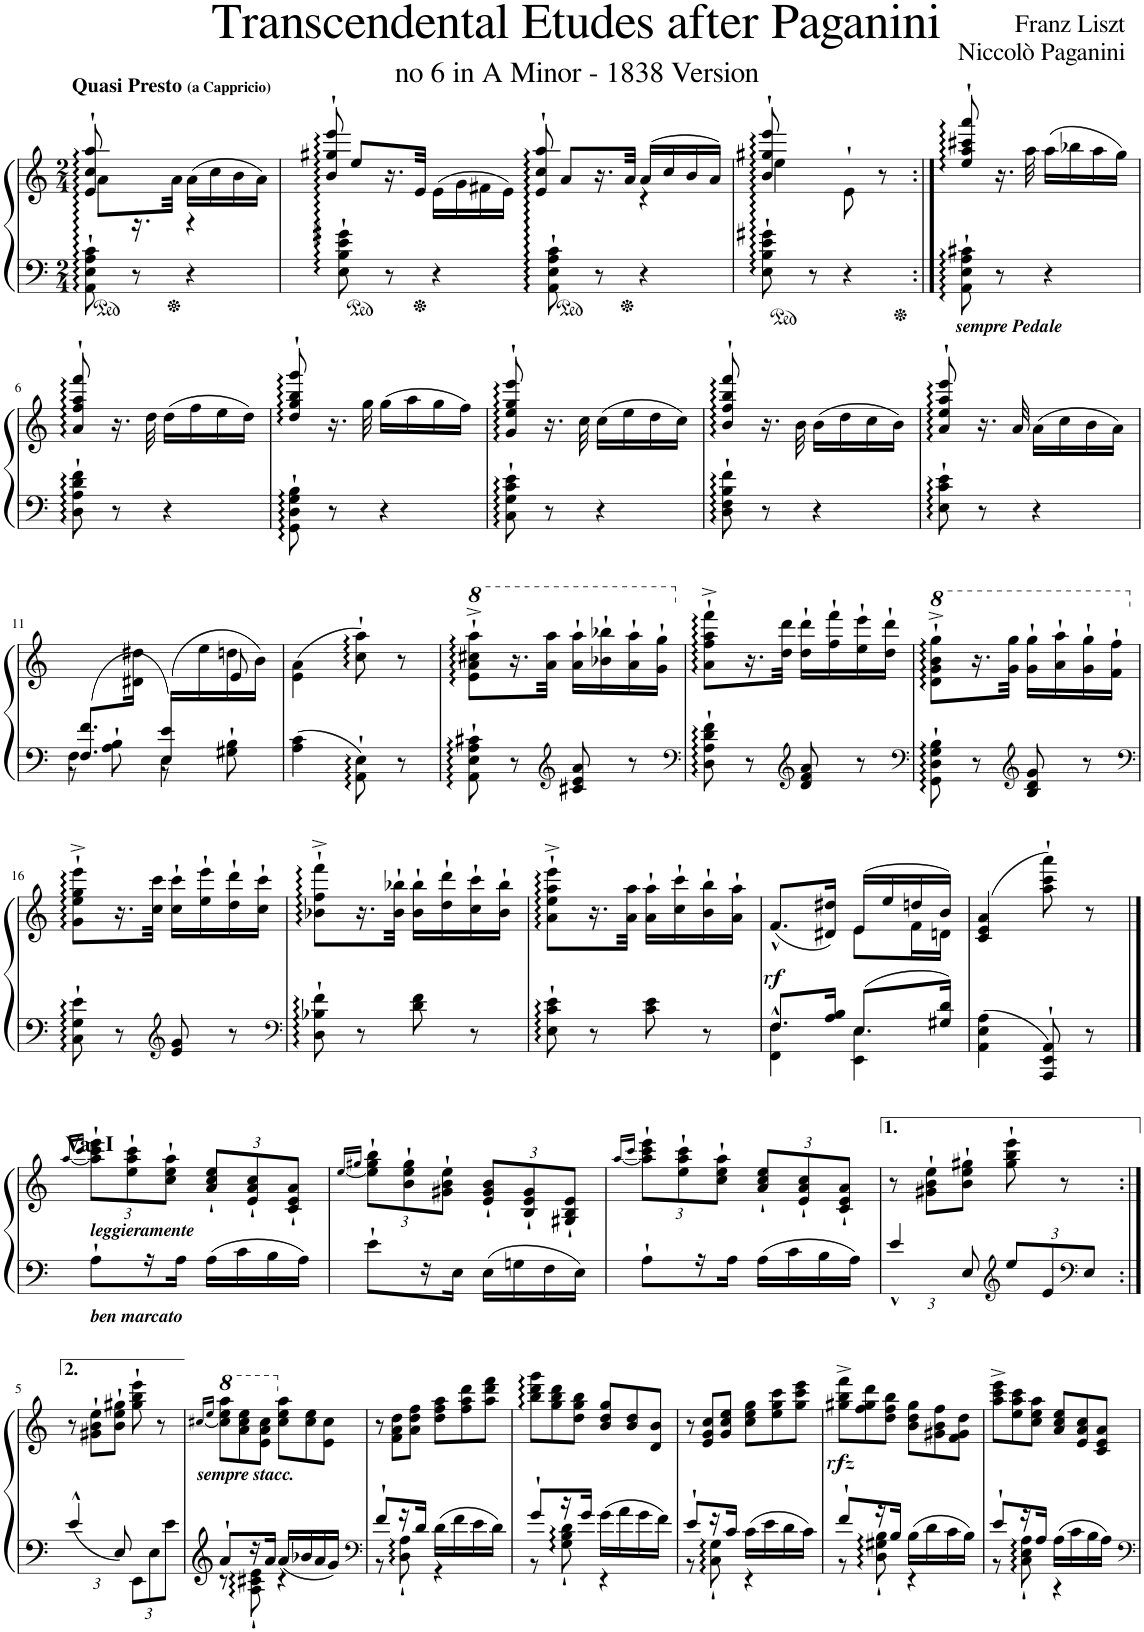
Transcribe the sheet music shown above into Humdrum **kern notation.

**kern	**kern	**dynam
*part1	*part1	*part1
*staff2	*staff1	*staff1/2
*I"Piano	*	*
*I'Pno.	*	*
*clefF4	*clefG2	*
*k[]	*k[]	*
*M2/4	*M2/4	*
*	*ped	*
=1	=1	=1
*	*^	*
*	*	*^	*
!	!LO:TX:a:B:t=Quasi Presto	!	!	!
!	!LO:TX:a:t=(a Cappricio)	!	!	!
8AA\` 8E\` 8A\` 8c\`	8a\L	8e/` 8cc/` 8aa/`	8AA` 8E` 8A` 8c` 8e` 8a` 8cc` 8aa`	.
8r	16.r	8ryy	8ryy	.
.	32a\JJk	.	.	.
*	*Xped	*	*	*
4r	(16a\LL	4ryy	4r	.
.	16cc\	.	.	.
.	16b\	.	.	.
.	16a\JJ)	.	.	.
=2	=2	=2	=2	=2
*	*ped	*	*	*
8E\` 8B\` 8e\` 8g#X\`	8ee/L	8b/` 8gg#X/` 8eee/`	8E` 8B` 8e` 8g#X` 8b` 8ee` 8gg#` 8eee`	.
8r	16.r	8ryy	8ryy	.
.	32e/JJk	.	.	.
*	*Xped	*	*	*
4r	(16e\LL	4ryy	4ryy	.
.	16g#\	.	.	.
.	16f#X\	.	.	.
.	16e\JJ)	.	.	.
=3	=3	=3	=3	=3
*	*ped	*	*	*
8AA\` 8E\` 8A\` 8c\`	8a/L	8e/` 8cc/` 8aa/`	8AA` 8E` 8A` 8c` 8e` 8a` 8cc` 8aa`	.
8r	16.r	8ryy	8ryy	.
.	32a/JJk	.	.	.
*	*Xped	*	*	*
4r	(16a/LL	4ryy	4r	.
.	16cc/	.	.	.
.	16b/	.	.	.
.	16a/JJ)	.	.	.
=4	=4	=4	=4	=4
8E\` 8B\` 8e\` 8g#X\`	4ee\	8b/` 8gg#X/` 8eee/`	8E` 8B` 8e` 8g#X` 8b` 8ee` 8gg#` 8eee`	.
8r	.	4.ryy	4.ryy	.
4r	8e`\	.	.	.
.	8r	.	.	.
*	*v	*v	*v	*
=5:|!	=5:|!	=5:|!
!LO:TX:b:Bi:t=sempre Pedale	!	!
8AA\` 8E\` 8A\` 8c#X\`	8ee/`> 8aa/`> 8ccc#X/`> 8aaa/`>	.
8r	16.r	.
.	32aa\	.
4r	(16aa\LL	.
.	16bb-X\	.
.	16aa\	.
.	16gg\JJ)	.
!!LO:LB:g=z
=6	=6	=6
8D\` 8A\` 8d\` 8f\`	8a/`> 8ff/`> 8aa/`> 8fff/`>	.
8r	16.r	.
.	32dd\	.
4r	(16dd\LL	.
.	16ff\	.
.	16ee\	.
.	16dd\JJ)	.
=7	=7	=7
8GG\` 8D\` 8G\` 8B\`	8dd/`> 8gg/`> 8bb/`> 8ggg/`>	.
8r	16.r	.
.	32gg\	.
4r	(16gg\LL	.
.	16aa\	.
.	16gg\	.
.	16ff\JJ)	.
=8	=8	=8
8C\` 8G\` 8c\` 8e\`	8g/`> 8ee/`> 8gg/`> 8eee/`>	.
8r	16.r	.
.	32cc\	.
4r	(16cc\LL	.
.	16ee\	.
.	16dd\	.
.	16cc\JJ)	.
=9	=9	=9
8D\` 8F\` 8B\` 8f\`	8b/`> 8ff/`> 8bb/`> 8fff/`>	.
8r	16.r	.
.	32b\	.
4r	(16b\LL	.
.	16dd\	.
.	16cc\	.
.	16b\JJ)	.
=10	=10	=10
8E\` 8c\` 8e\`	8a/`> 8ee/`> 8aa/`> 8eee/`>	.
8r	16.r	.
.	32a/	.
4r	(16a\LL	.
.	16cc\	.
.	16b\	.
.	16a\JJ)	.
!!LO:LB:g=z
=11	=11	=11
*^	*^	*
*	*^	*	*	*
8.F/ 8.f/L	4F\	8r	8.ryy	4.ryy	.
.	.	8A\`> 8B\`>	.	.	.
16ryy	.	.	16d#X\ 16dd#X\Jk	.	.
(16E/ 16e/LL	4E\	8r	16ryy	.	.
8.ryy	.	.	16ee\	.	.
.	.	8G#X\`> 8B\`>	16ddn\	8e/	.
.	.	.	16b\JJ)	.	.
*v	*v	*v	*	*	*
*	*v	*v	*
=12	=12	=12
4A\ 4c\	(4e\ 4a\	.
8AA\` 8E\`	8cc\` 8aa\`)	.
8r	8r	.
=13	=13	=13
*	*8va	*
8AA\` 8E\` 8A\` 8c#X\`	8ee\`^ 8aa\`^ 8ccc#X\`^ 8aaa\`^L	.
8r	16.r	.
.	32aa\ 32aaa\JJk	.
*clefG2	*	*
8c#X/ 8e/ 8a/	16aa\` 16aaa\`LL	.
.	16bb-X\` 16bbb-X\`	.
8r	16aa\` 16aaa\`	.
.	16gg\` 16ggg\`JJ	.
=14	=14	=14
*clefF4	*	*
*	*X8va	*
8D\` 8A\` 8d\` 8f\`	8a\`>^> 8ff\`>^> 8aa\`>^> 8fff\`>^>L	.
8r	16.r	.
.	32dd\ 32ddd\JJk	.
*clefG2	*	*
8d/ 8f/ 8a/	16dd\` 16ddd\`LL	.
.	16ff\` 16fff\`	.
8r	16ee\` 16eee\`	.
.	16dd\` 16ddd\`JJ	.
=15	=15	=15
*clefF4	*	*
*	*8va	*
8GG\` 8D\` 8G\` 8B\`	8dd\`>^ 8gg\`>^ 8bb\`>^ 8ggg\`>^L	.
8r	16.r	.
.	32gg\ 32ggg\JJk	.
*clefG2	*	*
8B/ 8d/ 8g/	16gg\` 16ggg\`LL	.
.	16aa\` 16aaa\`	.
8r	16gg\` 16ggg\`	.
.	16ff\` 16fff\`JJ	.
!!LO:LB:g=z
=16	=16	=16
*clefF4	*	*
*	*X8va	*
8C\` 8G\` 8e\`	8g\`>^ 8ee\`>^ 8gg\`>^ 8eee\`>^L	.
8r	16.r	.
.	32cc\ 32ccc\JJk	.
*clefG2	*	*
8e/ 8g/	16cc\` 16ccc\`LL	.
.	16ee\` 16eee\`	.
8r	16dd\` 16ddd\`	.
.	16cc\` 16ccc\`JJ	.
=17	=17	=17
*clefF4	*	*
8D\` 8B-X\` 8f\`	8b-X\`>^ 8ff\`>^ 8fff\`>^L	.
8r	16.r	.
.	32b-\` 32bb-X\`JJk	.
8d\ 8f\	16b-\` 16bb-\`LL	.
.	16dd\` 16ddd\`	.
8r	16cc\` 16ccc\`	.
.	16b-\` 16bb-\`JJ	.
=18	=18	=18
8E\` 8c\` 8e\`	8a\`>^ 8ee\`>^ 8aa\`>^ 8eee\`>^L	.
8r	16.r	.
.	32a\ 32aa\JJk	.
8c\ 8e\	16a\` 16aa\`LL	.
.	16cc\` 16ccc\`	.
8r	16b\` 16bb\`	.
.	16a\` 16aa\`JJ	.
=19	=19	=19
!LO:N:head=solid	!	!LO:DY:b
*^	*^	*
8.F/L	4FF\^^ 4F\^^	(8.f^^/L	4ryy	rf
16A/ 16B/Jk	.	16d#X/ 16dd#X/Jk)	.	.
!LO:N:head=solid	!	!	!	!
8.E/L	4EE\ 4E\	(16e/LL	8e\L	.
.	.	16ee/	.	.
.	.	16ddn/	16f\L	.
16G#X/ 16d/Jk	.	16b/JJ)	16dn\JJ	.
*v	*v	*	*	*
*	*v	*v	*
=20	=20	=20
4AA\ 4E\ 4A\	(4c/ 4e/ 4a/	.
8AAA/`> 8EE/`> 8AA/`>	8aa\` 8ccc\` 8aaa\`)	.
8r	8r	.
!!LO:LB:g=z
==1	==1	==1
.	[<16qaa/LL	.
.	16qccc/JJ_	.
*	*Xbrackettup	*
!	!LO:TX:a:B:t=Var I	!
!	!LO:TX:b:Bi:t=leggieramente	!
!LO:TX:b:Bi:t=ben marcato	!	!
8A`>\L	12aa\]` 12ccc\` 12eee\`L	.
.	12ee\` 12aa\` 12ccc\`	.
16r	.	.
.	12cc\` 12ee\` 12aa\`J	.
16A\JJ	.	.
16A\LL	12a/` 12cc/` 12ee/`L	.
16c\	.	.
.	12e/` 12a/` 12cc/`	.
16B\	.	.
.	12c/` 12e/` 12a/`J	.
16A\JJ	.	.
=2	=2	=2
.	[<16qee/LL	.
.	16qgg#X/JJ_	.
8e`>\L	12ee\]` 12gg#\` 12bb\`L	.
.	12b\` 12ee\` 12gg#\`	.
16r	.	.
.	12g#X\` 12b\` 12ee\`J	.
16E\JJ	.	.
16E\LL	12e/` 12g#/` 12b/`L	.
16Gn\	.	.
.	12B/` 12e/` 12g#/`	.
16F\	.	.
.	12G#X/` 12B/` 12e/`J	.
16E\JJ	.	.
=3	=3	=3
.	[<16qaa/LL	.
.	16qccc/JJ_	.
8A`\L	12aa\]` 12ccc\` 12eee\`L	.
.	12ee\` 12aa\` 12ccc\`	.
16r	.	.
.	12cc\` 12ee\` 12aa\`J	.
16A\JJ	.	.
16A\LL	12a/` 12cc/` 12ee/`L	.
16c\	.	.
.	12e/` 12a/` 12cc/`	.
16B\	.	.
.	12c/` 12e/` 12a/`J	.
16A\JJ	.	.
=4	=4	=4
*Xbrackettup	*brackettup	*
6e^^/	12r	.
.	12g#X\` 12b\` 12ee\`L	.
12E/	12b\` 12ee\` 12gg#X\`J	.
*clefG2	*	*
12ee/L	8gg#\` 8bb\` 8eee\`	.
12e/	.	.
.	8r	.
*clefF4	*	*
12E/J	.	.
!!LO:LB:g=z
=5:|!	=5:|!	=5:|!
6e^^/	12r	.
.	12g#X\` 12b\` 12ee\`L	.
12E/	12b\` 12ee\` 12gg#X\`J	.
12EE\L	8gg#\` 8bb\` 8eee\`	.
12E\	.	.
.	8r	.
12e\J	.	.
=6	=6	=6
.	[<16qccc#X/LL	.
.	16qeee/JJ_	.
*^	*	*
!	!	!LO:TX:b:Bi:t=sempre stacc.	!
8a`/L	8r	12ccc#\]` 12eee\` 12aaa\`L	.
.	.	12aa\` 12ccc#\` 12eee\`	.
16r	8A\`< 8c#X\`< 8e\`<	.	.
.	.	12ee\` 12aa\` 12ccc#\`J	.
16a/JJ	.	.	.
*	*	*Xbrackettup	*
16a/LL	4r	12cc#\` 12ee\` 12aa\`L	.
16b-X/	.	.	.
.	.	12cc#\` 12ee\`	.
16a/	.	.	.
.	.	12e\` 12cc#\`J	.
16g/JJ	.	.	.
=7	=7	=7	=7
*clefF4	*	*	*
*	*	*brackettup	*
8f`>/L	8r	12r	.
.	.	12f\` 12a\` 12dd\`L	.
16r	8D\` 8A\`	.	.
.	.	12a\` 12dd\` 12ff\`J	.
16d/JJ	.	.	.
*	*	*Xbrackettup	*
16d\LL	4r	12dd\` 12ff\` 12aa\`L	.
16f\	.	.	.
.	.	12ff\` 12aa\` 12ddd\`	.
16e\	.	.	.
.	.	12aa\` 12ddd\` 12fff\`J	.
16d\JJ	.	.	.
=8	=8	=8	=8
8g`>/L	8r	12bb\` 12ddd\` 12ggg\`L	.
.	.	12gg\` 12bb\` 12ddd\`	.
16r	8G\` 8B\` 8d\`	.	.
.	.	12dd\` 12gg\` 12bb\`J	.
16g/JJ	.	.	.
16g\LL	4r	12b/` 12dd/` 12gg/`L	.
16a\	.	.	.
.	.	12b/` 12dd/`	.
16g\	.	.	.
.	.	12d/` 12b/`J	.
16f\JJ	.	.	.
=9	=9	=9	=9
*	*	*brackettup	*
8e`>/L	8r	12r	.
.	.	12e/` 12g/` 12cc/`L	.
16r	8C\` 8G\`	.	.
.	.	12g/` 12cc/` 12ee/`J	.
16c/JJ	.	.	.
*	*	*Xbrackettup	*
16c\LL	4r	12cc\` 12ee\` 12gg\`L	.
16e\	.	.	.
.	.	12ee\` 12gg\` 12ccc\`	.
16d\	.	.	.
.	.	12gg\` 12ccc\` 12eee\`J	.
16c\JJ	.	.	.
=10	=10	=10	=10
!	!	!	!LO:DY:b
8f`>/L	8r	12gg#X\`^ 12bb\`^ 12fff\`^L	rfz
.	.	12ff\` 12gg#\` 12ddd\`	.
16r	8D\` 8G#X\` 8B\`	.	.
.	.	12dd\` 12ff\` 12bb\`J	.
16B/JJ	.	.	.
16B\LL	4r	12b\` 12dd\` 12gg#\`L	.
16d\	.	.	.
.	.	12g#X\` 12b\` 12ff\`	.
16c\	.	.	.
.	.	12f\` 12g#\` 12dd\`J	.
16B\JJ	.	.	.
=11	=11	=11	=11
8e`>/L	8r	12aa\`^ 12ccc\`^ 12eee\`^L	.
.	.	12ee\` 12aa\` 12ccc\`	.
16r	8C\` 8E\` 8A\`	.	.
.	.	12cc\` 12ee\` 12aa\`J	.
16A/JJ	.	.	.
16A\LL	4r	12a/` 12cc/` 12ee/`L	.
16c\	.	.	.
.	.	12e/` 12a/` 12cc/`	.
16B\	.	.	.
.	.	12c/` 12e/` 12a/`J	.
16A\JJ	.	.	.
*v	*v	*	*
=	=	=
*-	*-	*-
